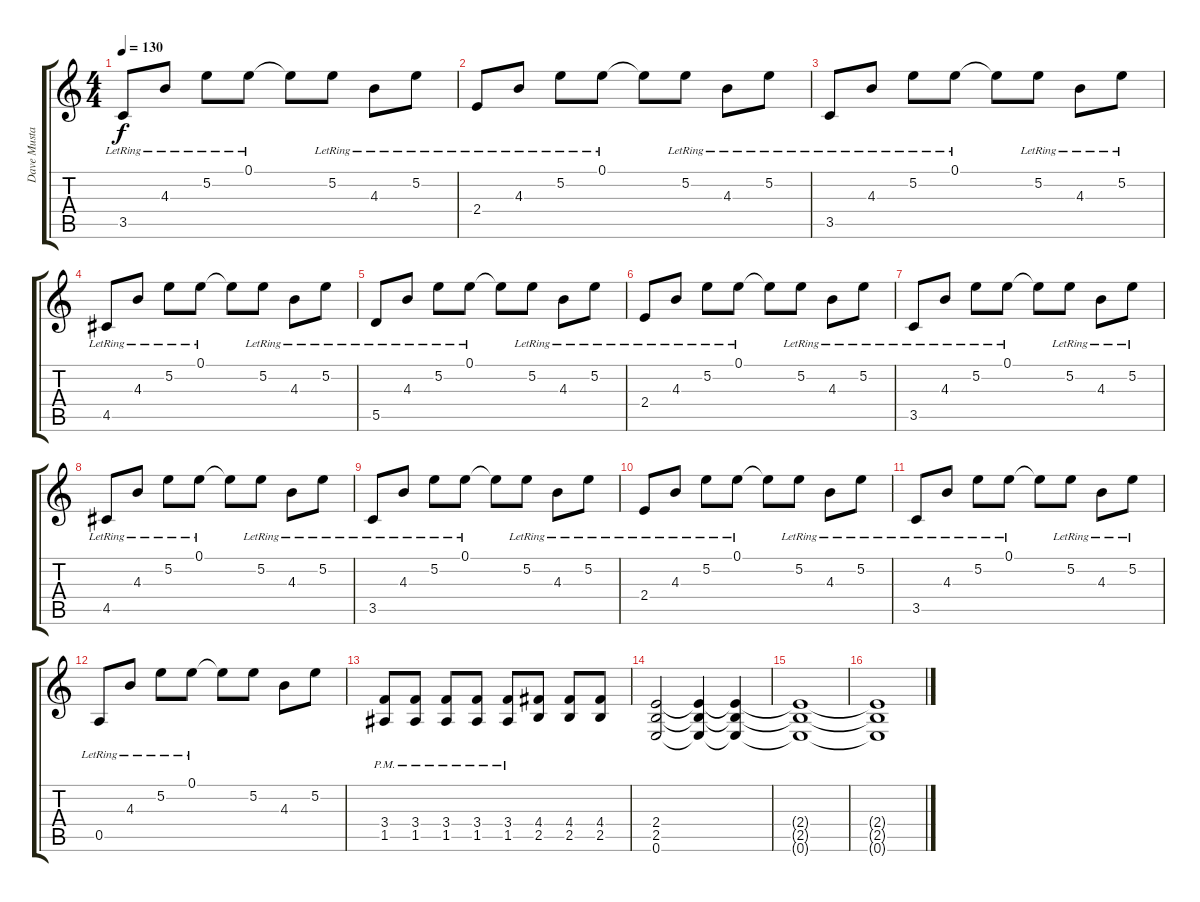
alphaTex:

\track ("Dave Mustaine Rythm" "Dave Musta") {instrument distortionguitar}
\staff {score tabs}
\tuning (E4 B3 G3 D3 A2 E2) {hide}
\ts (4 4)
\tempo 130
\clef g2
\ks c
3.5{lr}.8{dy f} 4.3{lr}.8 5.2{lr}.8 0.1{lr}.8 0.1{t}.8 5.2{lr}.8 4.3{lr}.8 5.2{lr}.8 |
2.4{lr}.8 4.3{lr}.8 5.2{lr}.8 0.1{lr}.8 0.1{t}.8 5.2{lr}.8 4.3{lr}.8 5.2{lr}.8 |
3.5{lr}.8 4.3{lr}.8 5.2{lr}.8 0.1{lr}.8 0.1{t}.8 5.2{lr}.8 4.3{lr}.8 5.2{lr}.8 |
4.5{lr}.8 4.3{lr}.8 5.2{lr}.8 0.1{lr}.8 0.1{t}.8 5.2{lr}.8 4.3{lr}.8 5.2{lr}.8 |
5.5{lr}.8 4.3{lr}.8 5.2{lr}.8 0.1{lr}.8 0.1{t}.8 5.2{lr}.8 4.3{lr}.8 5.2{lr}.8 |
2.4{lr}.8 4.3{lr}.8 5.2{lr}.8 0.1{lr}.8 0.1{t}.8 5.2{lr}.8 4.3{lr}.8 5.2{lr}.8 |
3.5{lr}.8 4.3{lr}.8 5.2{lr}.8 0.1{lr}.8 0.1{t}.8 5.2{lr}.8 4.3{lr}.8 5.2{lr}.8 |
4.5{lr}.8 4.3{lr}.8 5.2{lr}.8 0.1{lr}.8 0.1{t}.8 5.2{lr}.8 4.3{lr}.8 5.2{lr}.8 |
3.5{lr}.8 4.3{lr}.8 5.2{lr}.8 0.1{lr}.8 0.1{t}.8 5.2{lr}.8 4.3{lr}.8 5.2{lr}.8 |
2.4{lr}.8 4.3{lr}.8 5.2{lr}.8 0.1{lr}.8 0.1{t}.8 5.2{lr}.8 4.3{lr}.8 5.2{lr}.8 |
3.5{lr}.8 4.3{lr}.8 5.2{lr}.8 0.1{lr}.8 0.1{t}.8 5.2{lr}.8 4.3{lr}.8 5.2{lr}.8 |
0.5{lr}.8 4.3{lr}.8 5.2{lr}.8 0.1{lr}.8 0.1{t}.8 5.2.8 4.3.8 5.2.8 |
(3.4{pm} 1.5{pm}).8{volume 16} (3.4{pm} 1.5{pm}).8 (3.4{pm} 1.5{pm}).8 (3.4{pm} 1.5{pm}).8 (3.4{pm} 1.5{pm}).8 (4.4 2.5).8 (4.4 2.5).8 (4.4 2.5).8 |
(2.4 2.5 0.6).2 (2.4{t} 2.5{t} 0.6{t}).4{volume 13} (2.4{t} 2.5{t} 0.6{t}).4 |
(2.4{t} 2.5{t} 0.6{t}).1{volume 0} |
(2.4{t} 2.5{t} 0.6{t}).1
